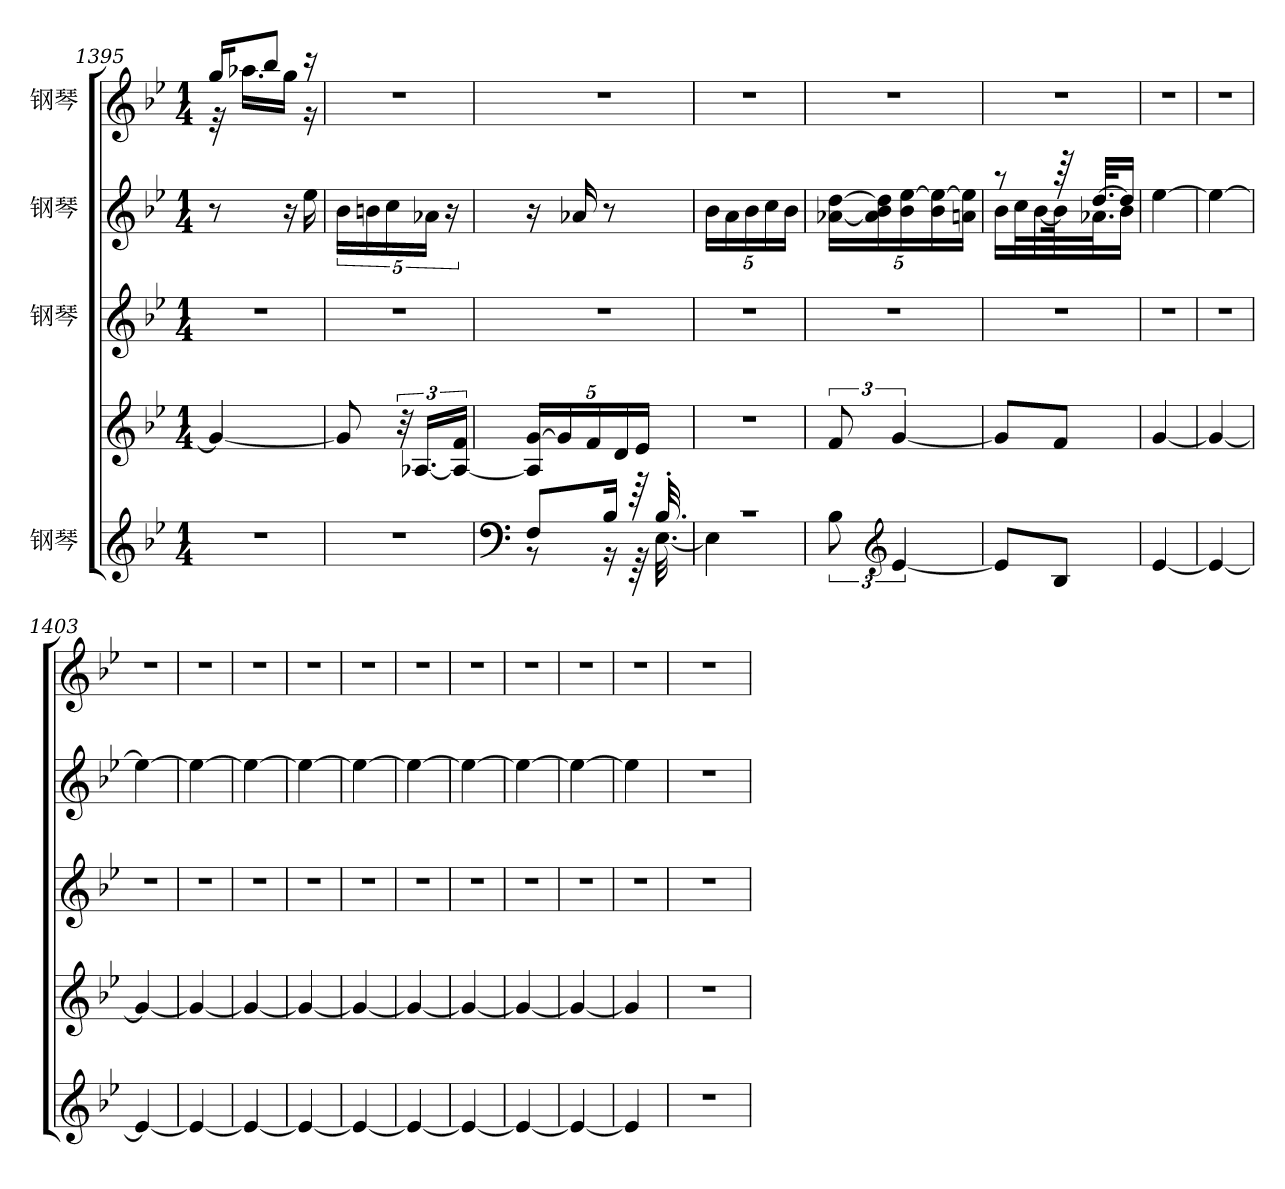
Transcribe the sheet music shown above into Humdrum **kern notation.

**kern	**kern	**kern	**kern	**kern
*part4	*part4	*part3	*part2	*part1
*staff5	*staff4	*staff3	*staff2	*staff1
*I"钢琴	*	*I"钢琴	*I"钢琴	*I"钢琴
*clefG2	*clefG2	*clefG2	*clefG2	*clefG2
*k[b-e-]	*k[b-e-]	*k[b-e-]	*k[b-e-]	*k[b-e-]
*M1/4	*M1/4	*M1/4	*M1/4	*M1/4
=1395	=1395	=1395	=1395	=1395
*	*	*	*	*^
4r	4g/_	4r	8r	16gg/KL	32r
.	.	.	.	.	16.aa-X\LL
.	.	.	.	8bb-/J	.
.	.	.	16r	.	16gg\JJ
.	.	.	16ee-\	16r	16r
*	*	*	*	*v	*v
!!LO:LB:g=z
=1396	=1396	=1396	=1396	=1396
4r	8g/]	4r	20b-\LL	4r
.	.	.	20bn\	.
.	.	.	20cc\	.
.	48r	.	.	.
.	[24.A-X/LL	.	.	.
.	.	.	20a-X\JJ	.
.	.	.	20r	.
.	24A-/_ 24f/JJ	.	.	.
=1397	=1397	=1397	=1397	=1397
*clefF4	*	*	*	*
*^	*	*	*	*
*	*	*Xbrackettup	*	*	*
8F/L	8r	20A-/] [20g/LL	4r	16r	4r
.	.	20g/]	.	.	.
.	.	.	.	16a-X/	.
.	.	20f/	.	.	.
16B-/Jk	16r	.	.	8r	.
.	.	20d/	.	.	.
64r	64r	.	.	.	.
.	.	20e-/JJ	.	.	.
32.B-'/	[32.E-\	.	.	.	.
=1398	=1398	=1398	=1398	=1398	=1398
*	*	*	*	*Xbrackettup	*
4r	4E-\]	4r	4r	20b-\LL	4r
.	.	.	.	20a\	.
.	.	.	.	20b-\	.
.	.	.	.	20cc\	.
.	.	.	.	20b-\JJ	.
*v	*v	*	*	*	*
=1399	=1399	=1399	=1399	=1399
*	*brackettup	*	*	*
12B-\	12f/	4r	[20a-X\ [20dd\LL	4r
.	.	.	20a-\] 20b-\ 20dd\]	.
*clefG2	*	*	*	*
[6e-/	[6g/	.	.	.
.	.	.	20b-\ [20ee-\	.
.	.	.	20b-\ 20ee-\_	.
.	.	.	20an\ 20ee-\]JJ	.
!!LO:PB:g=z
=1400	=1400	=1400	=1400	=1400
*	*	*	*^	*
8e-/L]	8g/L]	4r	8r	16b-\LL	4r
.	.	.	.	32cc\L	.
.	.	.	.	[32b-\	.
8B-/J	8f/J	.	64r	64b-\K]	.
.	.	.	[32.dd/KLL	32.a-X\J	.
.	.	.	16dd/JJ]	16b-\JJ	.
*	*	*	*v	*v	*
=1401	=1401	=1401	=1401	=1401
[4e-/	[4g/	4r	[4ee-\	4r
=1402	=1402	=1402	=1402	=1402
4e-/_	4g/_	4r	4ee-\_	4r
=1403	=1403	=1403	=1403	=1403
4e-/_	4g/_	4r	4ee-\_	4r
=1404	=1404	=1404	=1404	=1404
4e-/_	4g/_	4r	4ee-\_	4r
=1405	=1405	=1405	=1405	=1405
4e-/_	4g/_	4r	4ee-\_	4r
=1406	=1406	=1406	=1406	=1406
4e-/_	4g/_	4r	4ee-\_	4r
=1407	=1407	=1407	=1407	=1407
4e-/_	4g/_	4r	4ee-\_	4r
=1408	=1408	=1408	=1408	=1408
4e-/_	4g/_	4r	4ee-\_	4r
=1409	=1409	=1409	=1409	=1409
4e-/_	4g/_	4r	4ee-\_	4r
=1410	=1410	=1410	=1410	=1410
4e-/_	4g/_	4r	4ee-\_	4r
=1411	=1411	=1411	=1411	=1411
4e-/_	4g/_	4r	4ee-\_	4r
=1412	=1412	=1412	=1412	=1412
4e-/]	4g/]	4r	4ee-\]	4r
=1413	=1413	=1413	=1413	=1413
4r	4r	4r	4r	4r
=	=	=	=	=
*-	*-	*-	*-	*-
